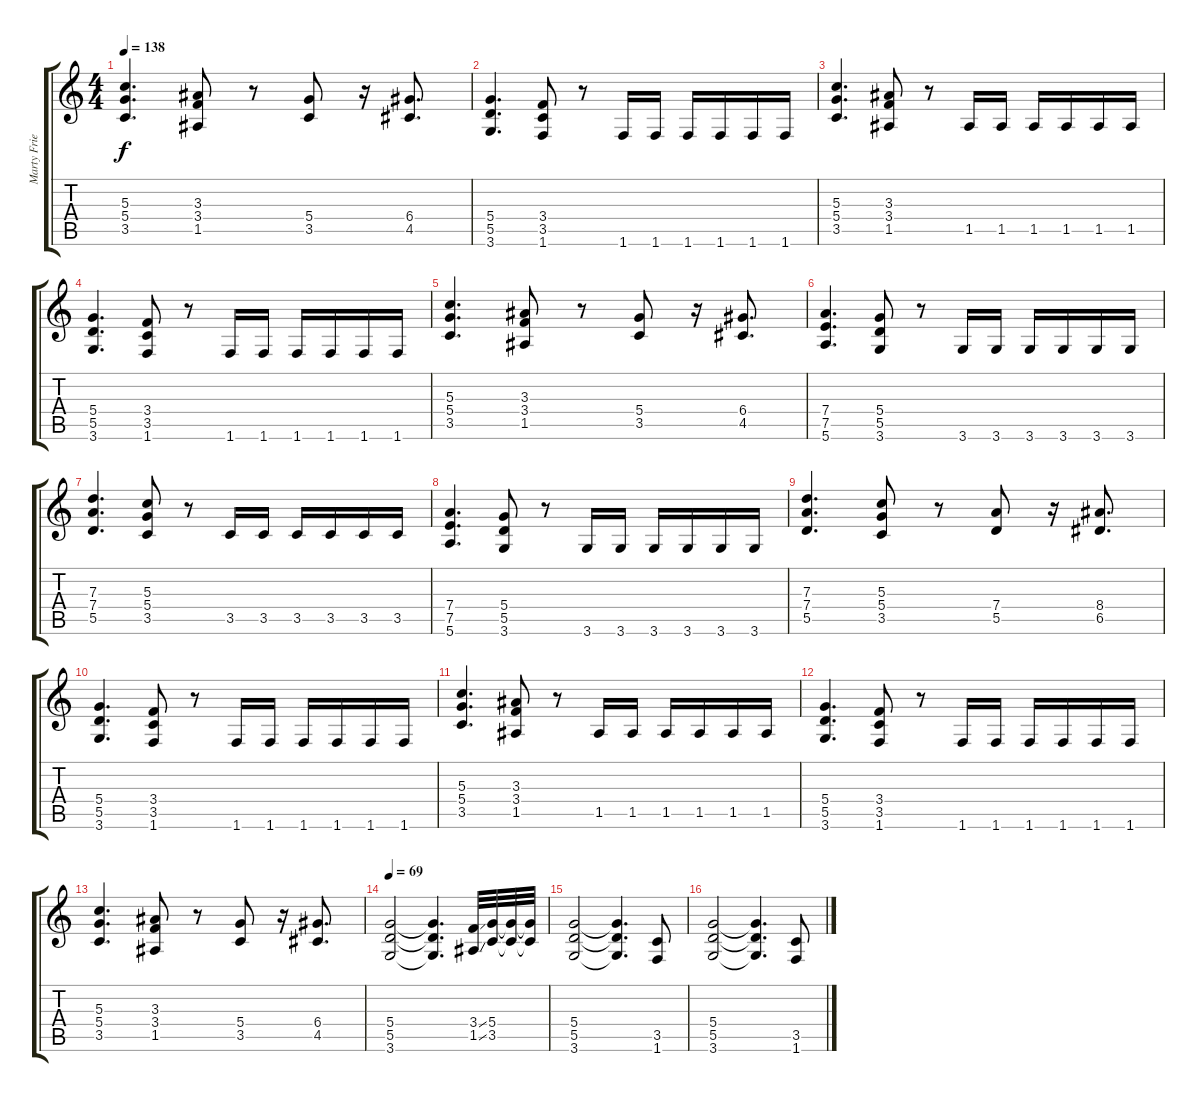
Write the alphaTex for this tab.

\track ("Marty Friedman" "Marty Frie") {instrument distortionguitar}
\staff {score tabs}
\tuning (E4 B3 G3 D3 A2 E2) {hide}
\ts (4 4)
\tempo 138
\clef g2
\ks c
(5.3 5.4 3.5).4{d dy f} (3.3 3.4 1.5).8 r.8 (5.4 3.5).8 r.16 (6.4 4.5).8{d} |
(5.4 5.5 3.6).4{d} (3.4 3.5 1.6).8 r.8 1.6.16 1.6.16 1.6.16 1.6.16 1.6.16 1.6.16 |
(5.3 5.4 3.5).4{d} (3.3 3.4 1.5).8 r.8 1.5.16 1.5.16 1.5.16 1.5.16 1.5.16 1.5.16 |
(5.4 5.5 3.6).4{d} (3.4 3.5 1.6).8 r.8 1.6.16 1.6.16 1.6.16 1.6.16 1.6.16 1.6.16 |
(5.3 5.4 3.5).4{d} (3.3 3.4 1.5).8 r.8 (5.4 3.5).8 r.16 (6.4 4.5).8{d} |
(7.4 7.5 5.6).4{d} (5.4 5.5 3.6).8 r.8 3.6.16 3.6.16 3.6.16 3.6.16 3.6.16 3.6.16 |
(7.3 7.4 5.5).4{d} (5.3 5.4 3.5).8 r.8 3.5.16 3.5.16 3.5.16 3.5.16 3.5.16 3.5.16 |
(7.4 7.5 5.6).4{d} (5.4 5.5 3.6).8 r.8 3.6.16 3.6.16 3.6.16 3.6.16 3.6.16 3.6.16 |
(7.3 7.4 5.5).4{d} (5.3 5.4 3.5).8 r.8 (7.4 5.5).8 r.16 (8.4 6.5).8{d} |
(5.4 5.5 3.6).4{d} (3.4 3.5 1.6).8 r.8 1.6.16 1.6.16 1.6.16 1.6.16 1.6.16 1.6.16 |
(5.3 5.4 3.5).4{d} (3.3 3.4 1.5).8 r.8 1.5.16 1.5.16 1.5.16 1.5.16 1.5.16 1.5.16 |
(5.4 5.5 3.6).4{d} (3.4 3.5 1.6).8 r.8 1.6.16 1.6.16 1.6.16 1.6.16 1.6.16 1.6.16 |
(5.3 5.4 3.5).4{d} (3.3 3.4 1.5).8 r.8 (5.4 3.5).8 r.16 (6.4 4.5).8{d} |
\tempo 69
(5.4 5.5 3.6).2 (5.4{t} 5.5{t} 3.6{t}).4{d} (3.4{ss} 1.5{ss}).32 (5.4 3.5).32 (5.4{t} 3.5{t}).32 (5.4{t} 3.5{t}).32 |
(5.4 5.5 3.6).2 (5.4{t} 5.5{t} 3.6{t}).4{d} (3.5 1.6).8 |
(5.4 5.5 3.6).2 (5.4{t} 5.5{t} 3.6{t}).4{d} (3.5 1.6).8
